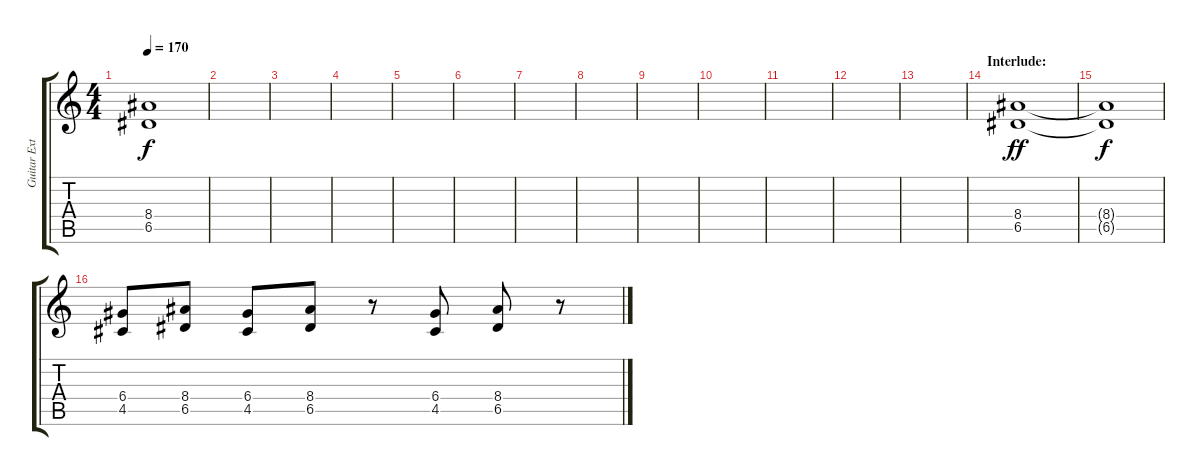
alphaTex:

\track ("Guitar Extra" "Guitar Ext") {instrument distortionguitar}
\staff {score tabs}
\tuning (E4 B3 G3 D3 A2 E2) {hide}
\ts (4 4)
\tempo 170
\clef g2
\ks c
(8.4{t} 6.5{t}).1{dy f volume 4} |
|
|
|
|
|
|
|
|
|
|
|
|
\section ("" "Interlude:")
(8.4 6.5).1{dy ff volume 16} |
(8.4{t} 6.5{t}).1{dy f} |
(6.4 4.5).8 (8.4 6.5).8 (6.4 4.5).8 (8.4 6.5).8 r.8 (6.4 4.5).8 (8.4 6.5).8 r.8
